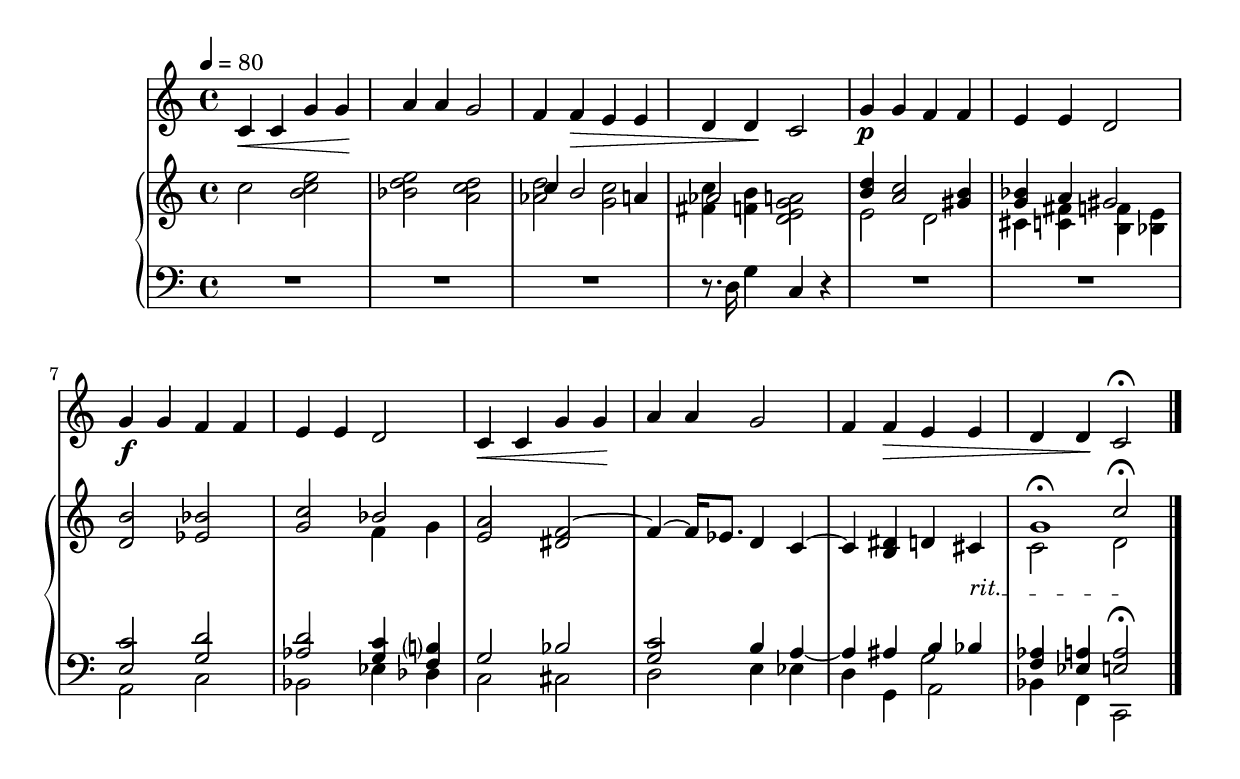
\version "2.18.2"
\include "articulate.ly"
dodososo = {c\< c g' g\! a a g2 f4 f\> e e d d\! }

music = 
  <<
    \new Staff = "up" \with {
      midiInstrument = "celesta" 
	}
    \new Voice \relative c' { 
      \tempo 4 = 80
      \dodososo c2
      g'4\p g f f e e d2
	  g4\f g f f e e d2
      \dodososo c2\fermata \bar "|."
    }
	\new PianoStaff <<
    \new Staff = "up" \with {
      midiInstrument = "synth voice" 
      midiMinimumVolume = #0.3
      midiMaximumVolume = #0.5
    }
    <<
      \new Voice \relative c'' { 
	   	\voiceOne
		s1 s1 c4 b2 a4 as2 s2 <b d>4 <a c>2 <gis b>4 
		<g bes> a gis2 <d b'>2 <es bes'> <g c> << {bes} \\ {f4 g} >>
		<e a>2 <dis f> ~ f4 ~ f16 es8. d4 c  ~ c4 <b dis> 
		 d << {s4 g1\fermata} \\ 
		 { \override TextSpanner.bound-details.left.text = "rit."
		\once \stemUp cis,4_\startTextSpan c2 d\stopTextSpan } \\ 
		{ \voiceThree s4 s2 c'2\fermata }>> 	
		\bar "|."
      }
	  \new Voice \relative c'' { 
	  	\voiceTwo
        c2 <b c e> <bes d e> <a c d> <as d> <g c> <fis c'>4 <f b> <d e g a>2
        e2 d cis4 <c fis> <b f'> <bes e> 
		\change Staff = "down" \stemUp <e, c'>2 <g d'> <as d> <g c>4
		<f b?> g2 bes <g c> b4 a~a ais  << {b4 bes} \\ {\voiceFour g2} >> <f as>4 <es a>
		<e a>2^\fermata	\bar "|."				  
      }
    >>
    \new Staff = "down" \with {
      midiInstrument = "synth voice" 
      midiMinimumVolume = #0.3
      midiMaximumVolume = #0.5
    }
    \new Voice \relative c { 
		\clef "bass"
        R1 R1 R1 r8. d16 g4 c,4 r
        R1 R1 \stemDown a2 c bes es4 des 
		c2 cis d e4 es d g, a2
		\set Score.tempoHideNote = ##t 
		\tempo 4=70
		bes4 \tempo 4=55
		f \tempo 4=40
		c2 \bar "|."
    }
	>>
  >>
  
\score{
  \music
  \layout{}
}
\score {
  \articulate <<
    \music
  >>
  \midi { }
}